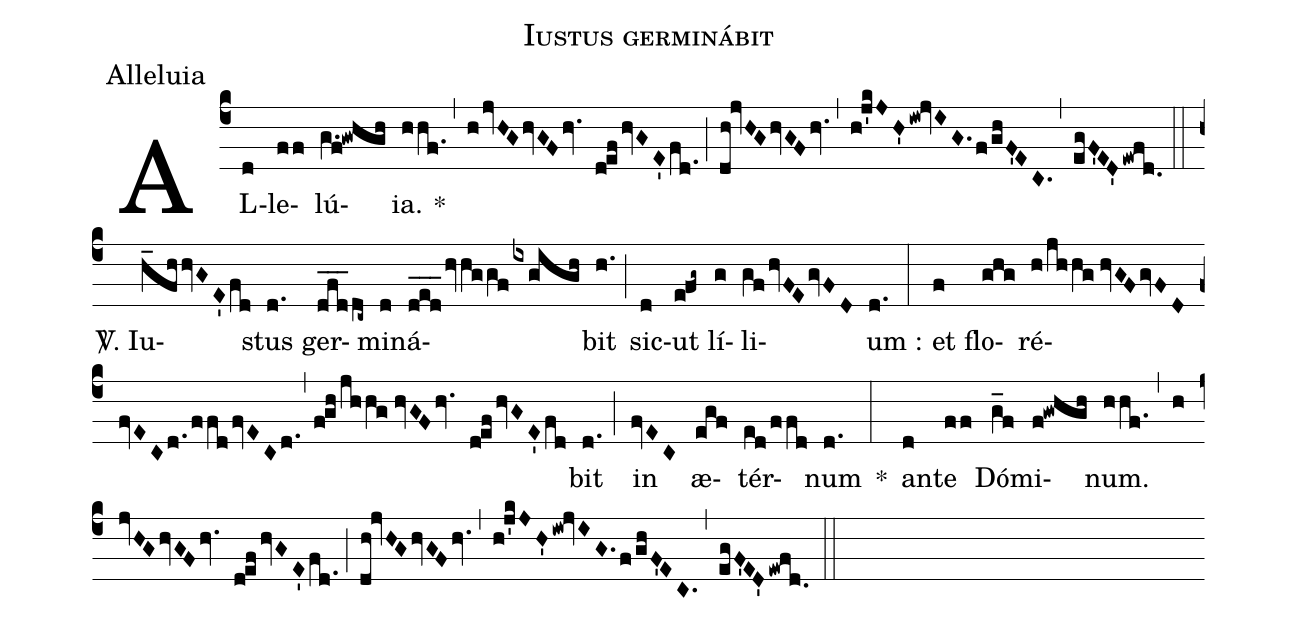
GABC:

name:Iustus germinábit;
office-part:Alleluia;
%%
(c4) AL(d)le(ff)lú(g.f!gwhgh)ia. *(hhf.,hjvHGhvGFhv. d!efhvGE'fd.;dh!jvHGhvGFhv.,h!j'kJH'iw!jvIG./f/ghF'EC.,egF'ED'ewfd.) (::)

<sp>V/</sp>. Iu(h_fhhvGE'fd)stus(d.) ger(dfd___dc~)mi(d)ná(ded___hvhggf/ixgigh)bit(h.) (;) sic(d)ut(e!fg~) lí(g)li(gfhvFEgvFD)um :(d.) (:)
et(f) flo(ghg)ré(h/jhhg//hvGFgvFDfvECd./ffdfvECd.,f!gh/jhhg//hvGFhv. d!efhvGE'fd)bit(d.) (;) in(fvEC) æ(egf)tér(ed/ffd)num(d.) *(:)
an(d)te(ff) Dó(g_f)mi(f!gwhgh)num.(hhf.,hjvHGhvGFhv. d!efhvGE'fd.;dh!jvHGhvGFhv.,h!j'kJH'iw!jvIG./f/ghF'EC.,egF'ED'ewfd.) (::)
